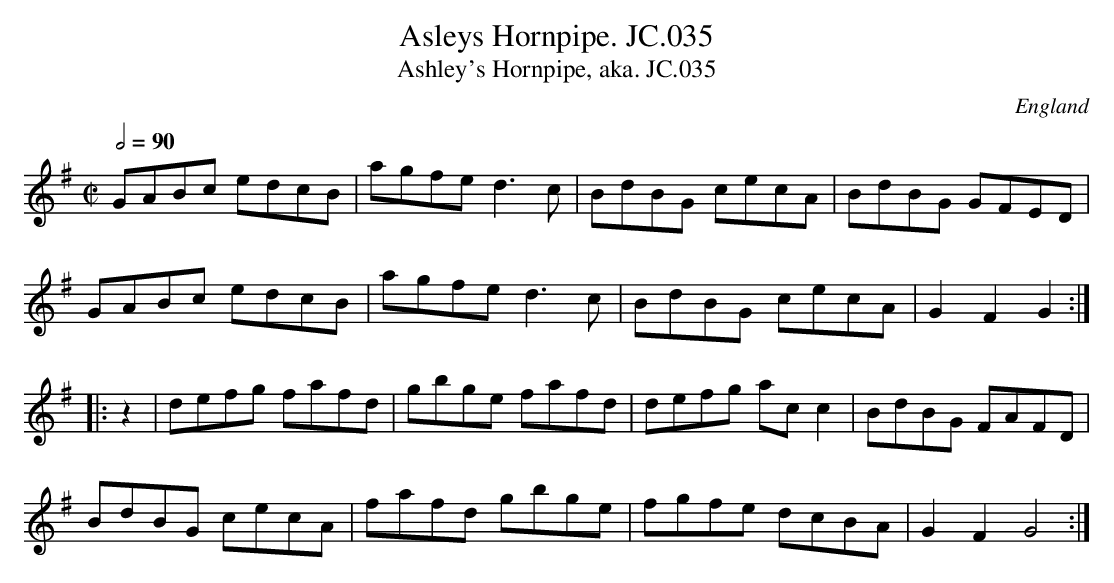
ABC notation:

X:1
T:Asleys Hornpipe. JC.035
T:Ashley's Hornpipe, aka. JC.035
L:1/8
M:C|
O:England
Q:2/4=90
K:G
GABc edcB|\
agfed3c|BdBG cecA|BdBG GFED|!
GABc edcB|agfed3c|BdBG cecA|G2F2G2:|!
|:z2|defg fafd|gbge fafd|defg acc2|BdBG FAFD|!
BdBG cecA|fafd gbge|fgfe dcBA|G2F2G4:|
